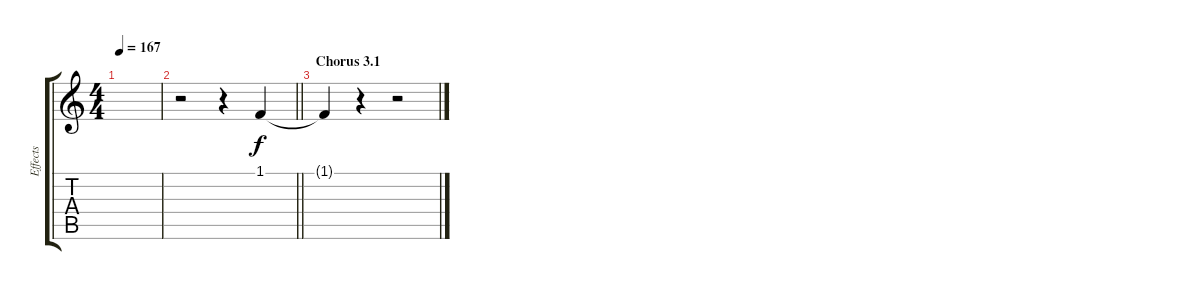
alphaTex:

\track ("Effects" "Effects") {instrument reversecymbal}
\staff {score tabs}
\tuning (E4 B3 G3 D3 A2 E2) {hide}
\ts (4 4)
\tempo 167
\clef g2
\ks c
|
\barLineRight lightlight
r.2 r.4 1.1.4 |
\section ("" "Chorus 3.1")
1.1{t}.4 r.4 r.2
